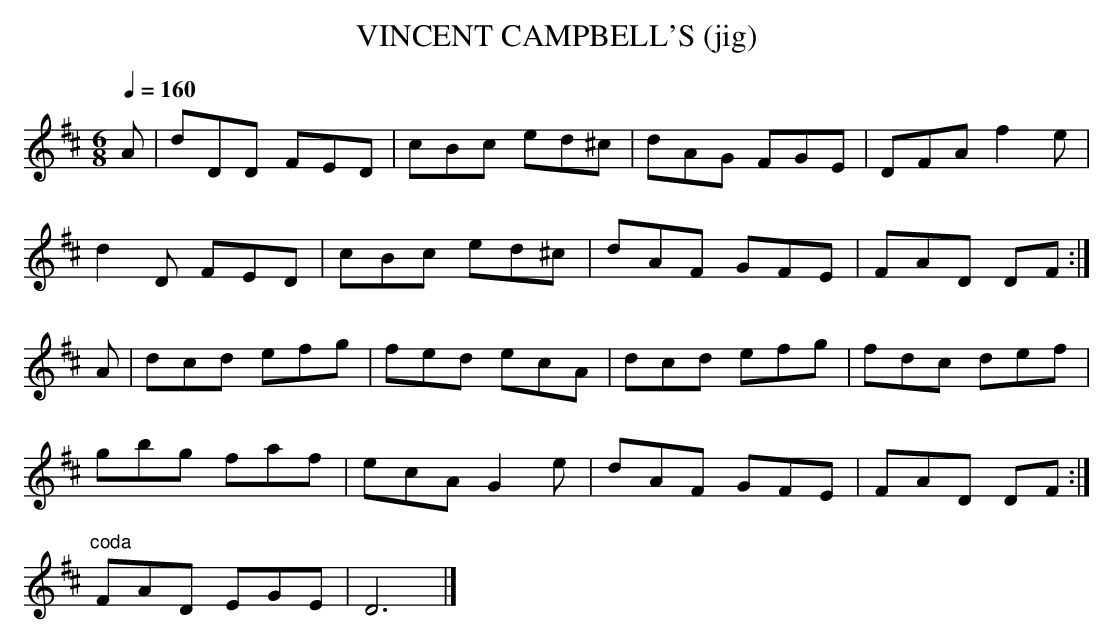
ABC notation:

X:1
T:VINCENT CAMPBELL'S (jig)
Q:1/4=160
L:1/8
M:6/8
K:D
A|dDD FED|cBc ed^c|dAG FGE|DFA f2 e|
d2D FED|cBc ed^c|dAF GFE|FAD DF :|
A|dcd efg|fed ecA|dcd efg|fdc def|
gbg faf|ecA G2 e|dAF GFE|FAD DF :|
"^coda"FAD EGE|D6|]
